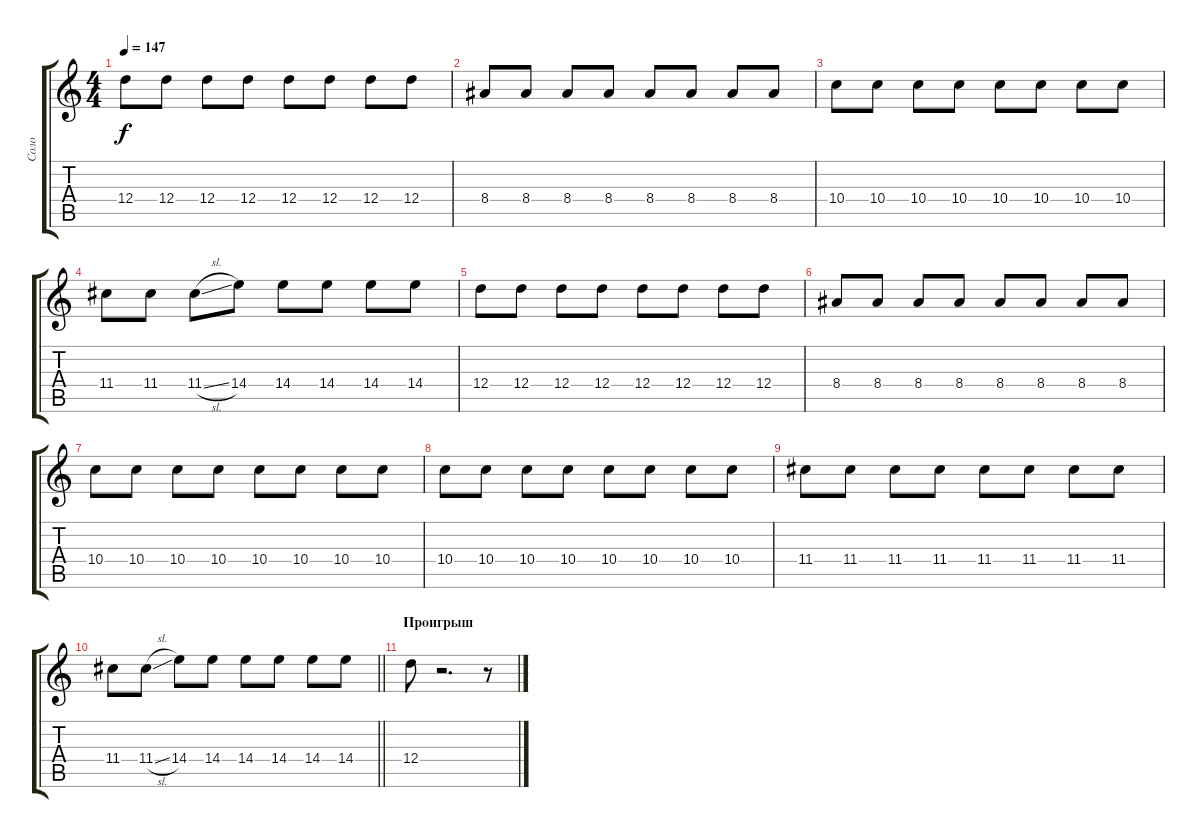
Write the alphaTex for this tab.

\track ("Соло" "Соло") {instrument electricguitarclean}
\staff {score tabs}
\tuning (E4 B3 G3 D3 A2 E2) {hide}
\ts (4 4)
\tempo 147
\clef g2
\ks c
12.4.8{dy f} 12.4.8 12.4.8 12.4.8 12.4.8 12.4.8 12.4.8 12.4.8 |
8.4.8 8.4.8 8.4.8 8.4.8 8.4.8 8.4.8 8.4.8 8.4.8 |
10.4.8 10.4.8 10.4.8 10.4.8 10.4.8 10.4.8 10.4.8 10.4.8 |
11.4.8 11.4.8 11.4{sl}.8 14.4.8 14.4.8 14.4.8 14.4.8 14.4.8 |
12.4.8 12.4.8 12.4.8 12.4.8 12.4.8 12.4.8 12.4.8 12.4.8 |
8.4.8 8.4.8 8.4.8 8.4.8 8.4.8 8.4.8 8.4.8 8.4.8 |
10.4.8 10.4.8 10.4.8 10.4.8 10.4.8 10.4.8 10.4.8 10.4.8 |
10.4.8 10.4.8 10.4.8 10.4.8 10.4.8 10.4.8 10.4.8 10.4.8 |
11.4.8 11.4.8 11.4.8 11.4.8 11.4.8 11.4.8 11.4.8 11.4.8 |
\barLineRight lightlight
11.4.8 11.4{sl}.8 14.4.8 14.4.8 14.4.8 14.4.8 14.4.8 14.4.8 |
\section ("" "Проигрыш")
12.4.8 r.2{d} r.8
